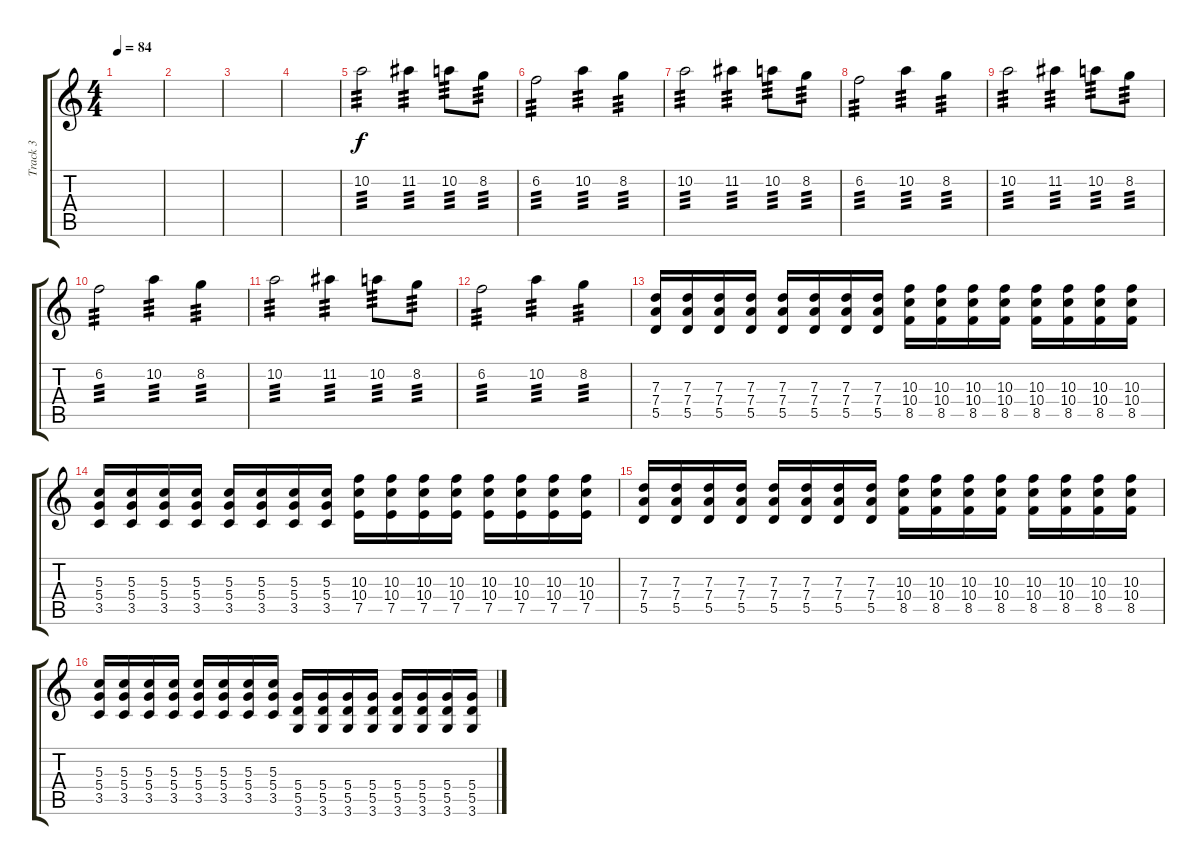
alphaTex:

\track ("Track 3" "Track 3") {instrument overdrivenguitar}
\staff {score tabs}
\tuning (E4 B3 G3 D3 A2 E2) {hide}
\ts (4 4)
\tempo 84
\clef g2
\ks c
|
|
|
|
10.2.2{tp 3} 11.2.4{tp 3} 10.2.8{tp 3} 8.2.8{tp 3} |
6.2.2{tp 3} 10.2.4{tp 3} 8.2.4{tp 3} |
10.2.2{tp 3} 11.2.4{tp 3} 10.2.8{tp 3} 8.2.8{tp 3} |
6.2.2{tp 3} 10.2.4{tp 3} 8.2.4{tp 3} |
10.2.2{tp 3} 11.2.4{tp 3} 10.2.8{tp 3} 8.2.8{tp 3} |
6.2.2{tp 3} 10.2.4{tp 3} 8.2.4{tp 3} |
10.2.2{tp 3} 11.2.4{tp 3} 10.2.8{tp 3} 8.2.8{tp 3} |
6.2.2{tp 3} 10.2.4{tp 3} 8.2.4{tp 3} |
(7.3 7.4 5.5).16 (7.3 7.4 5.5).16 (7.3 7.4 5.5).16 (7.3 7.4 5.5).16 (7.3 7.4 5.5).16 (7.3 7.4 5.5).16 (7.3 7.4 5.5).16 (7.3 7.4 5.5).16 (10.3 10.4 8.5).16 (10.3 10.4 8.5).16 (10.3 10.4 8.5).16 (10.3 10.4 8.5).16 (10.3 10.4 8.5).16 (10.3 10.4 8.5).16 (10.3 10.4 8.5).16 (10.3 10.4 8.5).16 |
(5.3 5.4 3.5).16 (5.3 5.4 3.5).16 (5.3 5.4 3.5).16 (5.3 5.4 3.5).16 (5.3 5.4 3.5).16 (5.3 5.4 3.5).16 (5.3 5.4 3.5).16 (5.3 5.4 3.5).16 (10.3 10.4 7.5).16 (10.3 10.4 7.5).16 (10.3 10.4 7.5).16 (10.3 10.4 7.5).16 (10.3 10.4 7.5).16 (10.3 10.4 7.5).16 (10.3 10.4 7.5).16 (10.3 10.4 7.5).16 |
(7.3 7.4 5.5).16 (7.3 7.4 5.5).16 (7.3 7.4 5.5).16 (7.3 7.4 5.5).16 (7.3 7.4 5.5).16 (7.3 7.4 5.5).16 (7.3 7.4 5.5).16 (7.3 7.4 5.5).16 (10.3 10.4 8.5).16 (10.3 10.4 8.5).16 (10.3 10.4 8.5).16 (10.3 10.4 8.5).16 (10.3 10.4 8.5).16 (10.3 10.4 8.5).16 (10.3 10.4 8.5).16 (10.3 10.4 8.5).16 |
(5.3 5.4 3.5).16 (5.3 5.4 3.5).16 (5.3 5.4 3.5).16 (5.3 5.4 3.5).16 (5.3 5.4 3.5).16 (5.3 5.4 3.5).16 (5.3 5.4 3.5).16 (5.3 5.4 3.5).16 (5.4 5.5 3.6).16 (5.4 5.5 3.6).16 (5.4 5.5 3.6).16 (5.4 5.5 3.6).16 (5.4 5.5 3.6).16 (5.4 5.5 3.6).16 (5.4 5.5 3.6).16 (5.4 5.5 3.6).16
